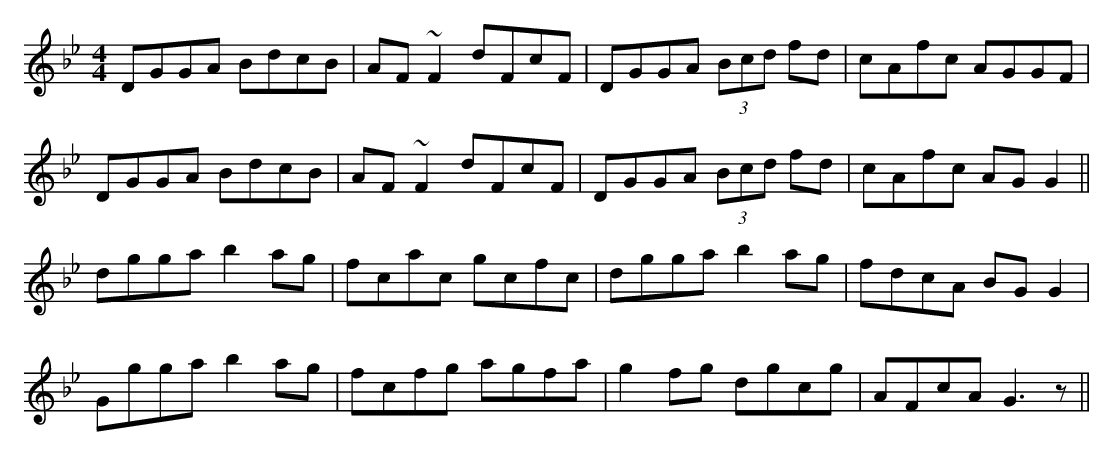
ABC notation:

X:1
M:4/4
K:Gmin
DGGA BdcB|AF ~F2 dFcF|DGGA (3Bcd fd|cAfc AGGF|
DGGA BdcB|AF ~F2 dFcF|DGGA (3Bcd fd|cAfc AGG2||
dgga b2 ag|fcac gcfc|dgga b2 ag|fdcA BG G2|
Ggga b2 ag|fcfg agfa|g2 fg dgcg|AFcA G3z||
